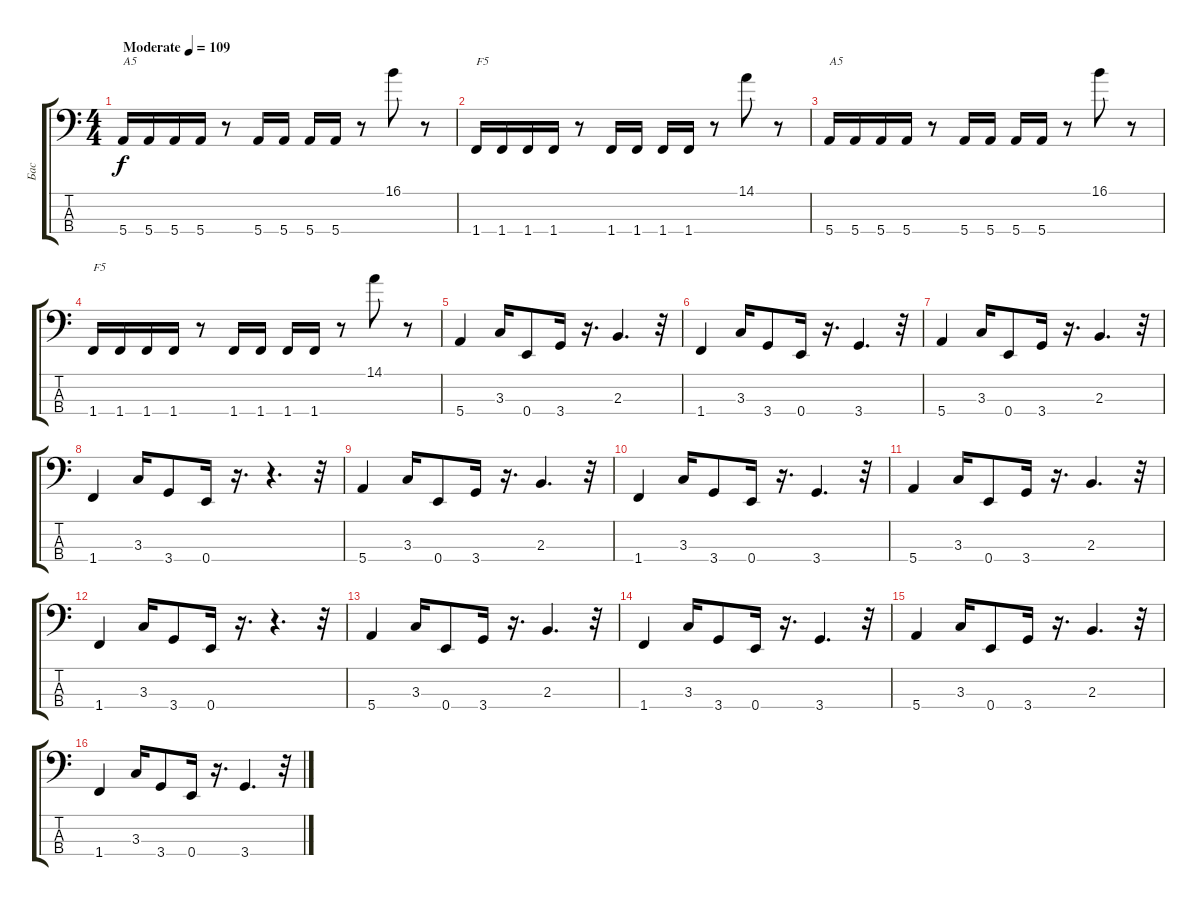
\track ("Бас" "Бас") {instrument electricbassfinger}
\staff {score tabs}
\tuning (G2 D2 A1 E1) {hide}
\ts (4 4)
\tempo (109 "Moderate")
\clef f4
\ks c
5.4.16{txt "A5" dy f instrument electricbassfinger} 5.4.16 5.4.16 5.4.16 r.8 5.4.16 5.4.16 5.4.16 5.4.16 r.8 16.1.8 r.8 |
1.4.16{txt "F5"} 1.4.16 1.4.16 1.4.16 r.8 1.4.16 1.4.16 1.4.16 1.4.16 r.8 14.1.8 r.8 |
5.4.16{txt "A5"} 5.4.16 5.4.16 5.4.16 r.8 5.4.16 5.4.16 5.4.16 5.4.16 r.8 16.1.8 r.8 |
1.4.16{txt "F5"} 1.4.16 1.4.16 1.4.16 r.8 1.4.16 1.4.16 1.4.16 1.4.16 r.8 14.1.8 r.8 |
5.4.4 3.3.16 0.4.8 3.4.16 r.16{d} 2.3.4{d} r.32 |
1.4.4 3.3.16 3.4.8 0.4.16 r.16{d} 3.4.4{d} r.32 |
5.4.4 3.3.16 0.4.8 3.4.16 r.16{d} 2.3.4{d} r.32 |
1.4.4 3.3.16 3.4.8 0.4.16 r.16{d} r.4{d} r.32 |
5.4.4 3.3.16 0.4.8 3.4.16 r.16{d} 2.3.4{d} r.32 |
1.4.4 3.3.16 3.4.8 0.4.16 r.16{d} 3.4.4{d} r.32 |
5.4.4 3.3.16 0.4.8 3.4.16 r.16{d} 2.3.4{d} r.32 |
1.4.4 3.3.16 3.4.8 0.4.16 r.16{d} r.4{d} r.32 |
5.4.4 3.3.16 0.4.8 3.4.16 r.16{d} 2.3.4{d} r.32 |
1.4.4 3.3.16 3.4.8 0.4.16 r.16{d} 3.4.4{d} r.32 |
5.4.4 3.3.16 0.4.8 3.4.16 r.16{d} 2.3.4{d} r.32 |
1.4.4 3.3.16 3.4.8 0.4.16 r.16{d} 3.4.4{d} r.32
